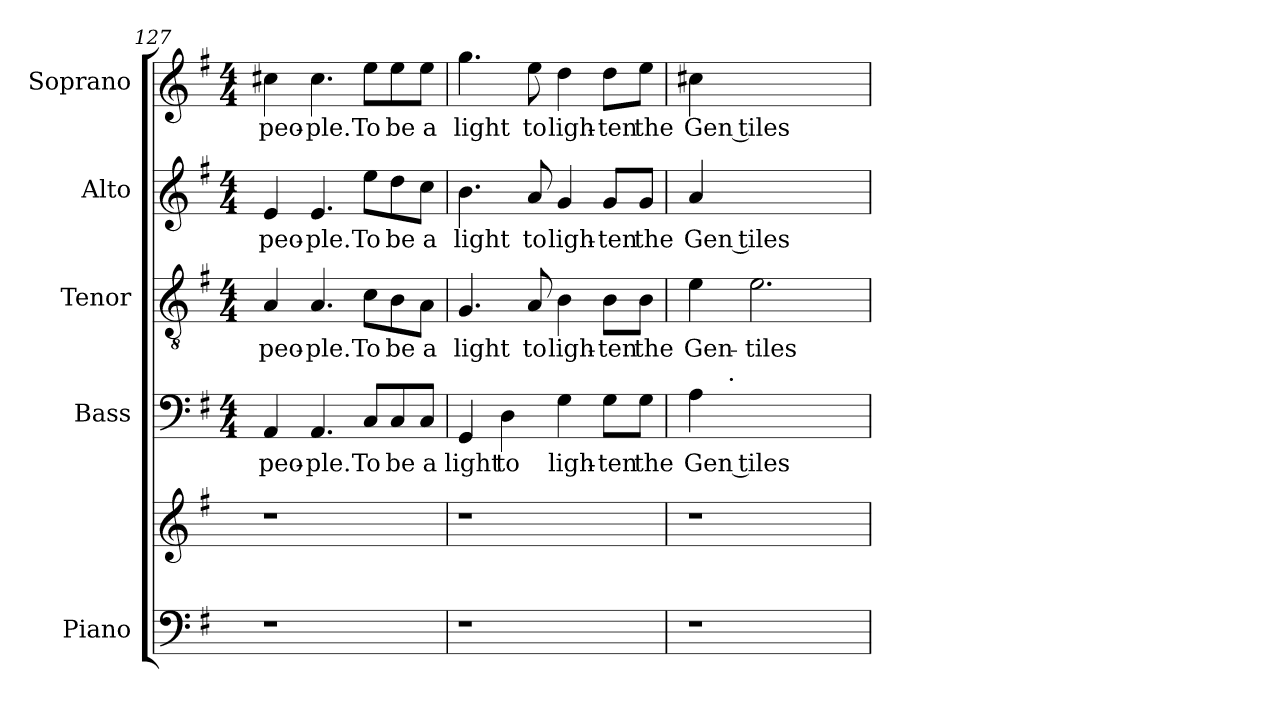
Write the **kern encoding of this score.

**kern	**kern	**kern	**text	**kern	**text	**kern	**text	**kern	**text
*part5	*part5	*part4	*part4	*part3	*part3	*part2	*part2	*part1	*part1
*staff6	*staff5	*staff4	*staff4	*staff3	*staff3	*staff2	*staff2	*staff1	*staff1
*I"Piano	*	*I"Bass	*	*I"Tenor	*	*I"Alto	*	*I"Soprano	*
*	*	*I'B.	*	*I'T.	*	*I'A.	*	*I'S.	*
*clefF4	*clefG2	*clefF4	*	*clefGv2	*	*clefG2	*	*clefG2	*
*k[f#]	*k[f#]	*k[f#]	*	*k[f#]	*	*k[f#]	*	*k[f#]	*
*G:	*G:	*G:	*	*G:	*	*G:	*	*G:	*
*	*	*M4/4	*	*M4/4	*	*M4/4	*	*M4/4	*
=127	=127	=127	=127	=127	=127	=127	=127	=127	=127
!	!	!	!LO:LY:b:cj	!	!LO:LY:b:cj	!	!LO:LY:b:cj	!	!LO:LY:b:cj
1r	1r	4AA/	peo-	4A/	peo-	4e/	peo-	4cc#X\	peo-
!	!	!	!LO:LY:b:cj	!	!LO:LY:b:cj	!	!LO:LY:b:cj	!	!LO:LY:b:cj
.	.	4.AA/	-ple.	4.A/	-ple.	4.e/	-ple.	4.cc#\	-ple.
!	!	!	!LO:LY:b:cj	!	!LO:LY:b:cj	!	!LO:LY:b:cj	!	!LO:LY:b:cj
.	.	8C/L	To	8c\L	To	8ee\L	To	8ee\L	To
!	!	!	!LO:LY:b:cj	!	!LO:LY:b:cj	!	!LO:LY:b:cj	!	!LO:LY:b:cj
.	.	8C/	be	8B\	be	8dd\	be	8ee\	be
!	!	!	!LO:LY:b:cj	!	!LO:LY:b:cj	!	!LO:LY:b:cj	!	!LO:LY:b:cj
.	.	8C/J	a	8A\J	a	8cc\J	a	8ee\J	a
=128	=128	=128	=128	=128	=128	=128	=128	=128	=128
!	!	!	!LO:LY:b:cj	!	!LO:LY:b:cj	!	!LO:LY:b:cj	!	!LO:LY:b:cj
1r	1r	4GG/	light	4.G/	light	4.b\	light	4.gg\	light
!	!	!	!LO:LY:b	!	!	!	!	!	!
.	.	4D\	to	.	.	.	.	.	.
!	!	!	!	!	!LO:LY:b:cj	!	!LO:LY:b:cj	!	!LO:LY:b:cj
.	.	.	.	8A/	to	8a/	to	8ee\	to
!	!	!	!LO:LY:b:cj	!	!LO:LY:b:cj	!	!LO:LY:b:cj	!	!LO:LY:b:cj
.	.	4G\	ligh-	4B\	ligh-	4g/	ligh-	4dd\	ligh-
!	!	!	!LO:LY:b:cj	!	!LO:LY:b:cj	!	!LO:LY:b:cj	!	!LO:LY:b:cj
.	.	8G\L	-ten	8B\L	-ten	8g/L	-ten	8dd\L	-ten
!	!	!	!LO:LY:b:cj	!	!LO:LY:b:cj	!	!LO:LY:b:cj	!	!LO:LY:b:cj
.	.	8G\J	the	8B\J	the	8g/J	the	8ee\J	the
=129	=129	=129	=129	=129	=129	=129	=129	=129	=129
!	!	!	!LO:LY:b:cj	!	!LO:LY:b:cj	!	!LO:LY:b:cj	!	!LO:LY:b:cj
*	*	*^	*	*	*	*	*	*	*
1r	1r	4A\	8ryy	Gen tiles-	4e\	Gen-	4a/	Gen tiles-	4cc#X\	Gen tiles-
.	.	.	32ryy	.	.	.	.	.	.	.
!	!	!	!LO:TX:a:t=.	!	!	!	!	!	!	!
.	.	.	2ryy	.	.	.	.	.	.	.
!	!	!	!	!	!	!LO:LY:b:cj	!	!	!	!
.	.	2.ryy	.	.	2.e\	-tiles	2.ryy	.	2.ryy	.
.	.	.	4ryy	.	.	.	.	.	.	.
.	.	.	16.ryy	.	.	.	.	.	.	.
*	*	*v	*v	*	*	*	*	*	*	*
=	=	=	=	=	=	=	=	=	=
*-	*-	*-	*-	*-	*-	*-	*-	*-	*-
